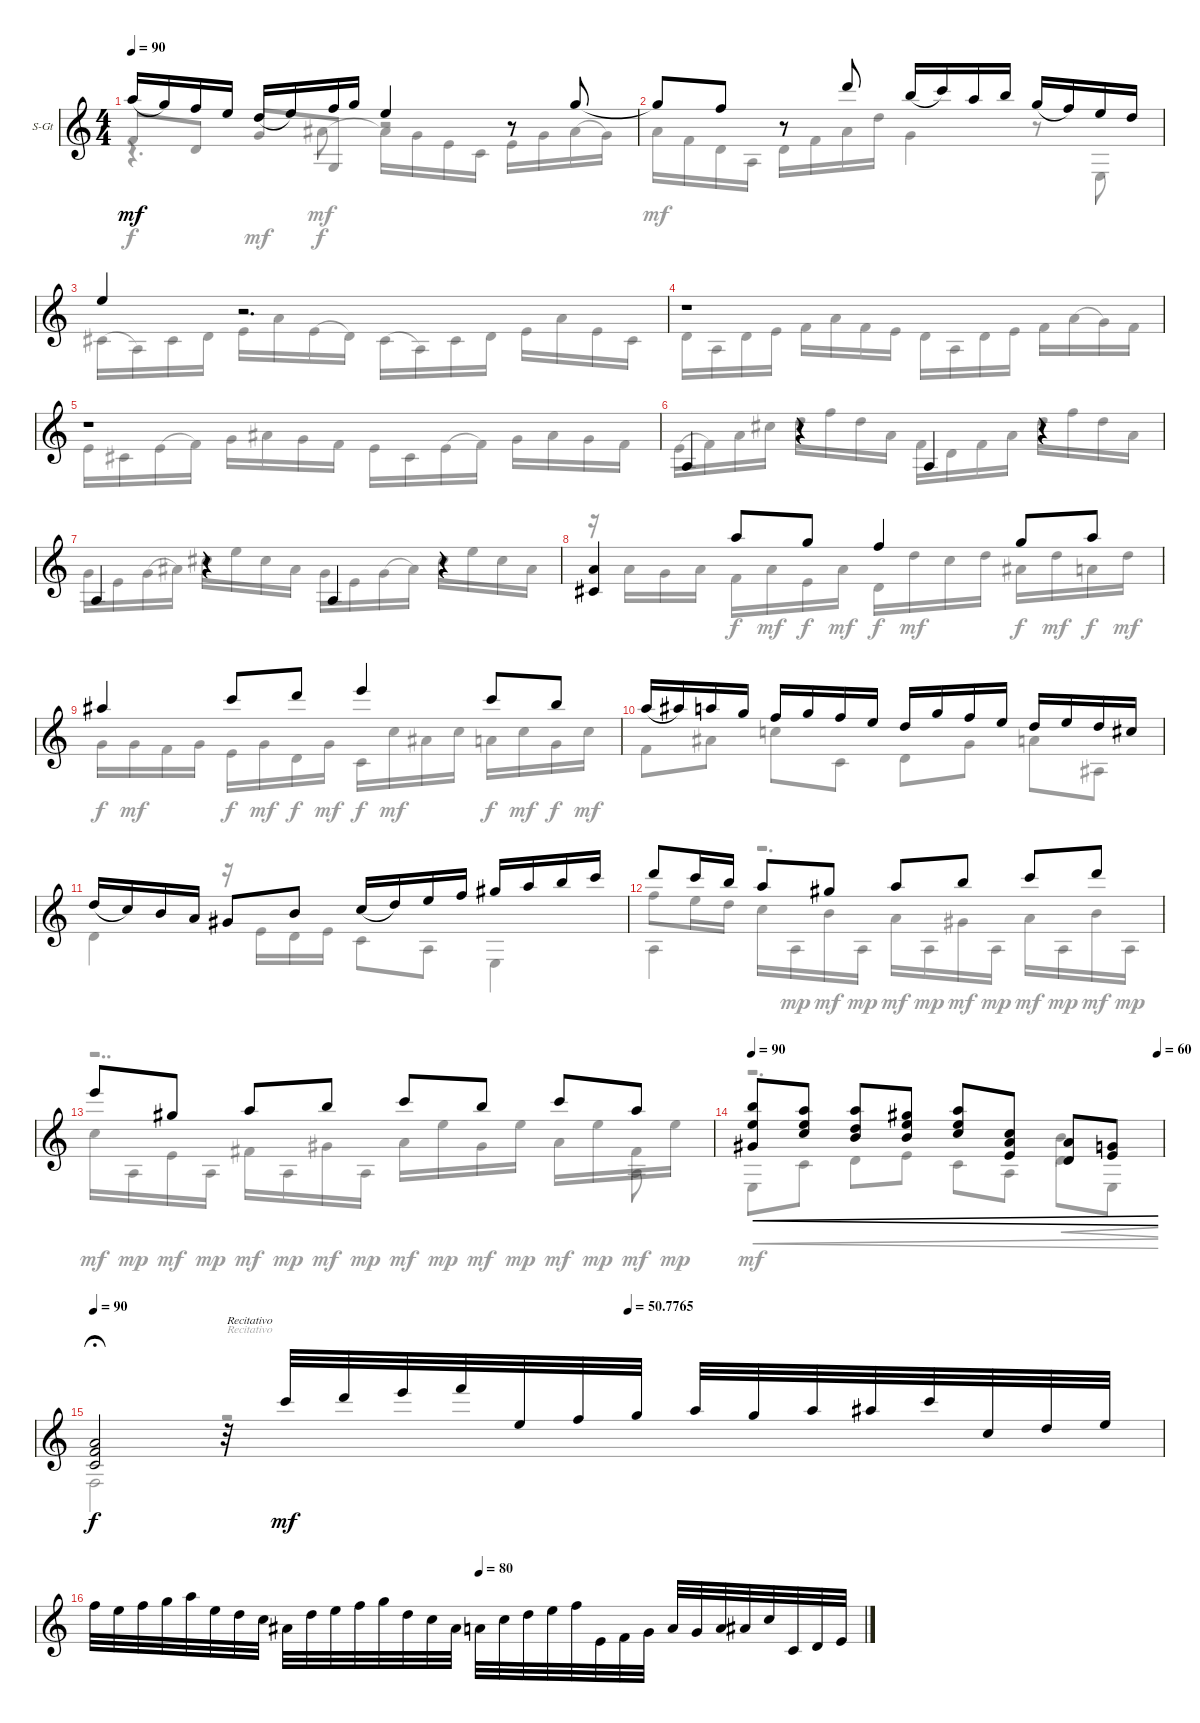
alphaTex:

\defaultSystemsLayout 4
\bracketExtendMode groupsimilarinstruments
\firstSystemTrackNameOrientation horizontal
\otherSystemsTrackNameOrientation horizontal
\track ("Steel Guitar" "S-Gt") {instrument acousticguitarsteel}
\staff {score}
\tuning (E4 B3 G3 D3 A2 E2)
\voice
\ts (4 4)
\tempo 90
\clef g2
\scale
0.57643
\ks c
5.1.16{dy mf legatoorigin} 3.1.16 6.2.16 5.2.16 3.2.16{legatoorigin} 5.2.16 6.2.16 3.1.16 0.1.4 r.8 3.1.8 |
\scale
0.423564 3.1{t}.8 1.1.8 r.8 10.1.8 7.1.16{legatoorigin} 8.1.16 5.1.16 7.1.16 3.1.16{legatoorigin} 1.1.16 0.1.16 3.2.16 |
\scale
0.494814 0.1.4 r.2{d} |
\scale
0.50506 r.1 |
\scale
0.495603 r.1 |
\scale
0.504351 0.5.4 r.4 0.5.4 r.4 |
\scale
0.499013 0.5.4 r.4 0.5.4 r.4 |
\scale
0.500967 (4.5 2.3).4 5.1.8 3.1.8 1.1.4 3.1.8 5.1.8 |
\scale
0.489004 6.1.4 8.1.8 10.1.8 12.1.4 8.1.8 7.1.8 |
\scale
0.51093 5.1.16{legatoorigin} 6.1.16 5.1.16 3.1.16 6.2.16 3.1.16 6.2.16 5.2.16 3.2.16 3.1.16 6.2.16 5.2.16 3.2.16 5.2.16 3.2.16 2.2.16 |
\scale
0.487574 3.2.16{legatoorigin} 1.2.16 4.3.16 2.3.16 1.3.8 4.3.8 1.2.16{legatoorigin} 3.2.16 0.1.16 1.1.16 4.1.16 5.1.16 7.1.16 8.1.16 |
\scale
0.512353 10.1.8 8.1.16 7.1.16 5.1.8 4.1.8 5.1.8 7.1.8 8.1.8 10.1.8 |
\scale
0.553684 12.1.8 13.3.8 14.3.8 12.2.8 8.1.8 7.1.8 8.1.8 5.1.8 |
\tempo 90
\tempo (60 0.987952)
\scale
0.446203 (7.1 5.2 6.4).8{cre} (5.1 5.2 5.3).8{cre} (5.1 3.2 4.3).8{cre} (4.1 5.2 4.3).8{cre} (5.1 5.2 5.3).8{cre} (1.2 2.3 2.4).8{cre} (2.3 0.4).8{cre} (0.3 2.4).8{cre} |
\tempo 90
\tempo (50.7765 0.5)
(2.3 3.4 3.5).2{dy f fermata (medium 0.5)} r.32{txt "Recitativo"} 13.2.32{dy mf} 10.1.32 12.1.32 13.1.32 0.1.32 6.2.32 3.1.32 5.1.32 3.1.32 5.1.32 6.1.32 8.1.32 5.3.32 7.3.32 9.3.32 |
\tempo (80 0.5)
1.1.32 0.1.32 1.1.32 3.1.32 5.1.32 5.2.32 3.2.32 1.2.32 3.3.32 3.2.32 5.2.32 6.2.32 3.1.32 3.2.32 1.2.32 3.3.32 2.3.32 1.2.32 3.2.32 0.1.32 1.1.32 2.4.32 3.4.32 0.3.32 2.3.32 0.3.32 2.3.32 3.3.32 1.2.32 3.5.32 0.4.32 2.4.32
\voice
\clef g2
\ottava regular
\simile none
\scale
0.57643
\ks c
3.4.8{dy f beam invert} 0.4.8 0.3.8{dy mf beam invert} 3.6.8{dy f} r.2 |
\scale
0.423564 2.3.16{dy mf} 3.4.16 0.4.16 0.5.16 0.4.16 3.4.16 2.3.16 3.2.16 0.3.4 r.8 0.6.8 |
\scale
0.494814 4.5.16{legatoorigin} 0.5.16 4.5.16 0.4.16 2.4.16 2.3.16 2.4.16{legatoorigin} 0.4.16 4.5.16{legatoorigin} 0.5.16 4.5.16 0.4.16 2.4.16 2.3.16 2.4.16 4.5.16 |
\scale
0.50506 0.4.16 0.5.16 0.4.16 2.4.16 3.4.16 2.3.16 3.4.16 2.4.16 0.4.16 0.5.16 0.4.16 2.4.16 3.4.16 2.3.16{legatoorigin} 0.3.16 3.4.16 |
\scale
0.495603 2.4.16 4.5.16 2.4.16{legatoorigin} 3.4.16 0.3.16 3.3.16 0.3.16 3.4.16 2.4.16 4.5.16 2.4.16{legatoorigin} 3.4.16 0.3.16 3.3.16 0.3.16 3.4.16 |
\scale
0.504351 2.4.16{legatoorigin} 3.4.16 2.3.16 2.2.16 3.2.16 1.1.16 3.2.16 2.3.16 3.4.16 0.4.16 3.4.16 2.3.16 3.2.16 1.1.16 3.2.16 2.3.16 |
\scale
0.499013 0.3.16 2.4.16 0.3.16{legatoorigin} 3.3.16 2.2.16 0.1.16 2.2.16 3.3.16 0.3.16 2.4.16 0.3.16{legatoorigin} 3.3.16 2.2.16 0.1.16 2.2.16 3.3.16 |
\scale
0.500967 r.16 2.3.16 5.4.16 2.3.16 3.4.16{dy f} 2.3.16{dy mf} 2.4.16{dy f} 2.3.16{dy mf} 0.4.16{dy f} 3.2.16{dy mf} 1.2.16 3.2.16 3.3.16{dy f} 3.2.16{dy mf} 2.3.16{dy f} 3.2.16{dy mf} |
\scale
0.489004 0.3.16{dy f} 0.3.16{dy mf} 3.4.16 0.3.16 7.5.16{dy f} 0.3.16{dy mf} 0.4.16{dy f} 0.3.16{dy mf} 8.6.16{dy f} 10.4.16{dy mf} 8.4.16 10.4.16 7.4.16{dy f} 10.4.16{dy mf} 10.5.16{dy f} 10.4.16{dy mf} |
\scale
0.51093 3.4.8 3.3.8 5.3.8 3.5.8 0.4.8 0.3.8 2.3.8 1.5.8 |
\scale
0.487574 0.4.4 r.16 2.4.16 0.4.16 2.4.16 3.5.8 0.5.8 0.6.4 |
\scale
0.512353 0.5.4 r.2{d} |
\scale
0.553684 r.2{dd} 0.5.8 |
\scale
0.446203 r.2{d} 0.2.4{cre} |
1.6.2{dy f fermata (medium 0.5)} r.2{txt "Recitativo"} |
\voice
\clef g2
\ottava regular
\simile none
\scale
0.57643
\ks c
r.4{d dy mf} 3.3.8 3.3{t}.16 0.3.16 2.4.16 3.5.16 2.4.16 0.3.16 3.3.16{legatoorigin} 0.3.16 |
\scale
0.423564 |
\scale
0.494814 |
\scale
0.50506 |
\scale
0.495603 |
\scale
0.504351 |
\scale
0.499013 |
\scale
0.500967 |
\scale
0.489004 |
\scale
0.51093 |
\scale
0.487574 |
\scale
0.512353 10.3.8 9.3.16 7.3.16 5.3.16 0.5.16{dy mp} 4.3.16{dy mf} 0.5.16{dy mp} 7.4.16{dy mf} 0.5.16{dy mp} 6.4.16{dy mf} 0.5.16{dy mp} 7.4.16{dy mf} 0.5.16{dy mp} 9.4.16{dy mf} 0.5.16{dy mp} |
\scale
0.553684 10.4.16{dy mf} 0.5.16{dy mp} 12.6.16{dy mf} 0.5.16{dy mp} 9.5.16{dy mf} 0.5.16{dy mp} 11.5.16{dy mf} 0.5.16{dy mp} 7.4.16{dy mf} 5.2.16{dy mp} 6.4.16{dy mf} 5.2.16{dy mp} 7.4.16{dy mf} 5.2.16{dy mp} 4.4.16{dy mf} 5.2.16{dy mp} |
\scale
0.446203 0.6.8{cre dy mf} 3.5.8{cre} 0.4.8{cre} 2.4.8{cre} 3.5.8{cre} 0.5.8{cre} 0.4.8{cre} 0.6.8{cre} |
|
